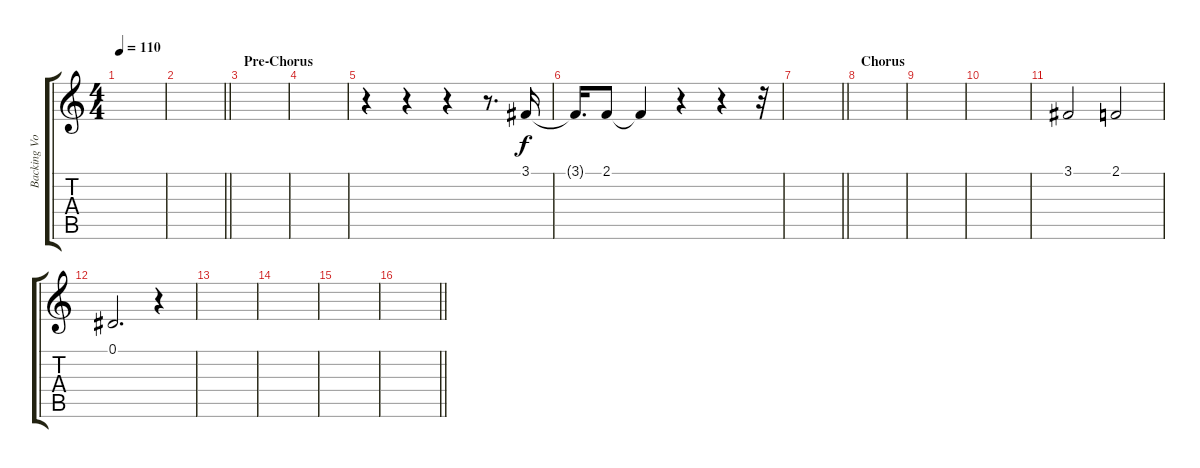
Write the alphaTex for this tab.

\track ("Backing Vocals" "Backing Vo") {instrument tenorsax}
\staff {score tabs}
\tuning (Eb4 Bb3 Gb3 Db3 Ab2 Eb2) {hide}
\ts (4 4)
\tempo 110
\clef g2
\ks c
|
\barLineRight lightlight
|
\section ("" "Pre-Chorus")
|
|
r.4 r.4 r.4 r.8{d} 3.1.16 |
3.1{t}.16{d} 2.1.8 2.1{t}.4 r.4 r.4 r.32 |
\barLineRight lightlight
|
\section ("" "Chorus")
|
|
|
3.1.2 2.1.2 |
0.1.2{d} r.4 |
|
|
|
\barLineRight lightlight
